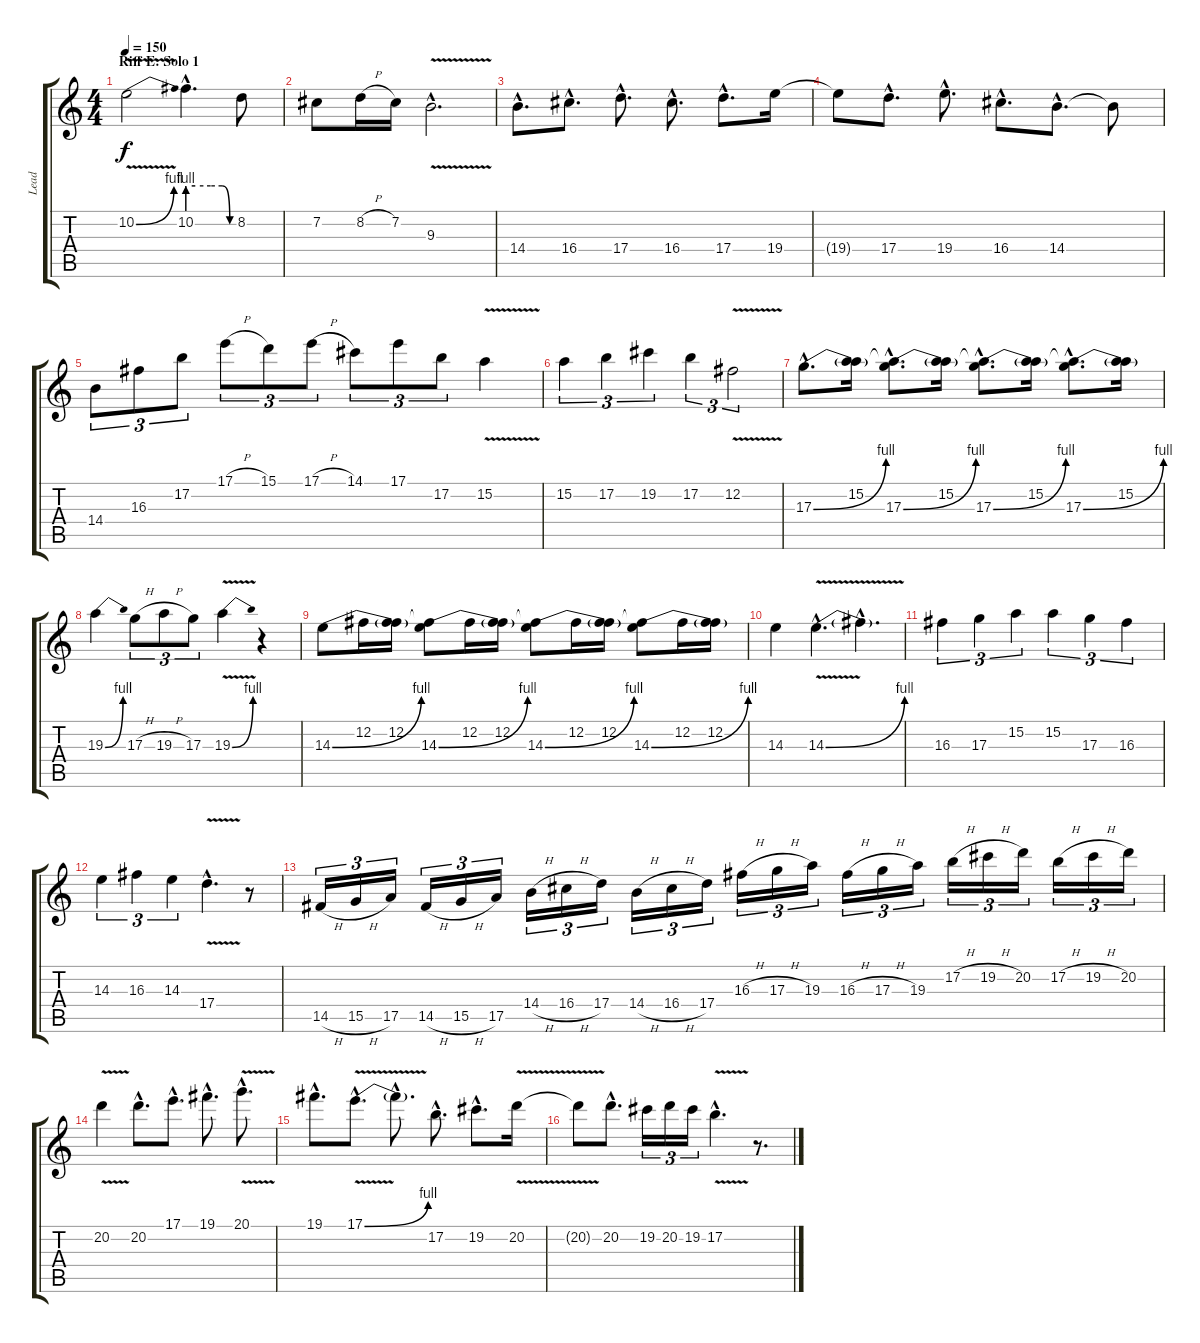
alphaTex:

\track ("Lead" "Lead") {instrument distortionguitar}
\staff {score tabs}
\tuning (B3 Gb3 D3 A2 E2 B1) {hide}
\ts (4 4)
\section ("" "Riff E: Solo 1")
\tempo 150
\clef g2
\ks c
10.2{be (bend 0 0 60 4) v}.2{dy f} 10.2{be (custom 0 4 10 4 30 4 45 4 55 0 60 0) hac}.4{d} 8.2.8 |
7.2.8 8.2{h}.16 7.2.16 9.3{v hac}.2{d} |
14.4{hac}.8{d} 16.4{hac}.8{d} 17.4{hac}.8{d} 16.4{hac}.8{d} 17.4{hac}.8{d} 19.4.16 |
19.4{t}.8 17.4{hac}.8{d} 19.4{hac}.8{d} 16.4{hac}.8{d} 14.4{hac}.8{d} 14.4{t}.8 |
14.4.8{tu (3 2)} 16.3.8{tu (3 2)} 17.2.8{tu (3 2)} 17.1{h}.8{tu (3 2)} 15.1.8{tu (3 2)} 17.1{h}.8{tu (3 2)} 14.1.8{tu (3 2)} 17.1.8{tu (3 2)} 17.2.8{tu (3 2)} 15.2{v}.4 |
15.2.4{tu (3 2)} 17.2.4{tu (3 2)} 19.2.4{tu (3 2)} 17.2.4{tu (3 2)} 12.2{v}.2{tu (3 2)} |
17.3{be (bend 0 0 60 4) hac}.8{d} (15.2 17.3{t}).16 (15.2{hac t} 17.3{be (bend 0 0 60 4) hac}).8{d} (15.2 17.3{t}).16 (15.2{hac t} 17.3{be (bend 0 0 60 4) hac}).8{d} (15.2 17.3{t}).16 (15.2{hac t} 17.3{be (bend 0 0 60 4) hac}).8{d} (15.2 17.3{t}).16 |
19.3{be (bend 0 0 60 4)}.4 17.3{h}.8{tu (3 2)} 19.3{h}.8{tu (3 2)} 17.3.8{tu (3 2)} 19.3{be (bend 0 0 60 4) v}.4 r.4 |
14.3{be (bend 0 0 60 4)}.8 12.2.16 (12.2 14.3{t}).16 (12.2{t} 14.3{be (bend 0 0 60 4)}).8 12.2.16 (12.2 14.3{t}).16 (12.2{t} 14.3{be (bend 0 0 60 4)}).8 12.2.16 (12.2 14.3{t}).16 (12.2{t} 14.3{be (bend 0 0 60 4)}).8 12.2.16 (12.2 14.3{t}).16 |
14.3.4 14.3{be (bend 0 0 60 4) v hac}.4{d} 14.3{hac t}.4{d} |
16.3.4{tu (3 2)} 17.3.4{tu (3 2)} 15.2.4{tu (3 2)} 15.2.4{tu (3 2)} 17.3.4{tu (3 2)} 16.3.4{tu (3 2)} |
14.3.4{tu (3 2)} 16.3.4{tu (3 2)} 14.3.4{tu (3 2)} 17.4{v hac}.4{d} r.8 |
14.5{h}.16{tu (3 2)} 15.5{h}.16{tu (3 2)} 17.5.16{tu (3 2)} 14.5{h}.16{tu (3 2)} 15.5{h}.16{tu (3 2)} 17.5.16{tu (3 2)} 14.4{h}.16{tu (3 2)} 16.4{h}.16{tu (3 2)} 17.4.16{tu (3 2)} 14.4{h}.16{tu (3 2)} 16.4{h}.16{tu (3 2)} 17.4.16{tu (3 2)} 16.3{h}.16{tu (3 2)} 17.3{h}.16{tu (3 2)} 19.3.16{tu (3 2)} 16.3{h}.16{tu (3 2)} 17.3{h}.16{tu (3 2)} 19.3.16{tu (3 2)} 17.2{h}.16{tu (3 2)} 19.2{h}.16{tu (3 2)} 20.2.16{tu (3 2)} 17.2{h}.16{tu (3 2)} 19.2{h}.16{tu (3 2)} 20.2.16{tu (3 2)} |
20.2{v}.4 20.2{hac}.8{d} 17.1{hac}.8{d} 19.1{hac}.8{d} 20.1{v hac}.8{d} |
19.1{hac}.8{d} 17.1{be (bend 0 0 60 4) v hac}.8{d} 17.1{hac t}.8{d} 17.2{hac}.8{d} 19.2{hac}.8{d} 20.2{v}.16 |
20.2{t}.8 20.2{hac}.8{d} 19.2.16{tu (3 2)} 20.2.16{tu (3 2)} 19.2.16{tu (3 2)} 17.2{v hac}.4{d} r.8{d}
